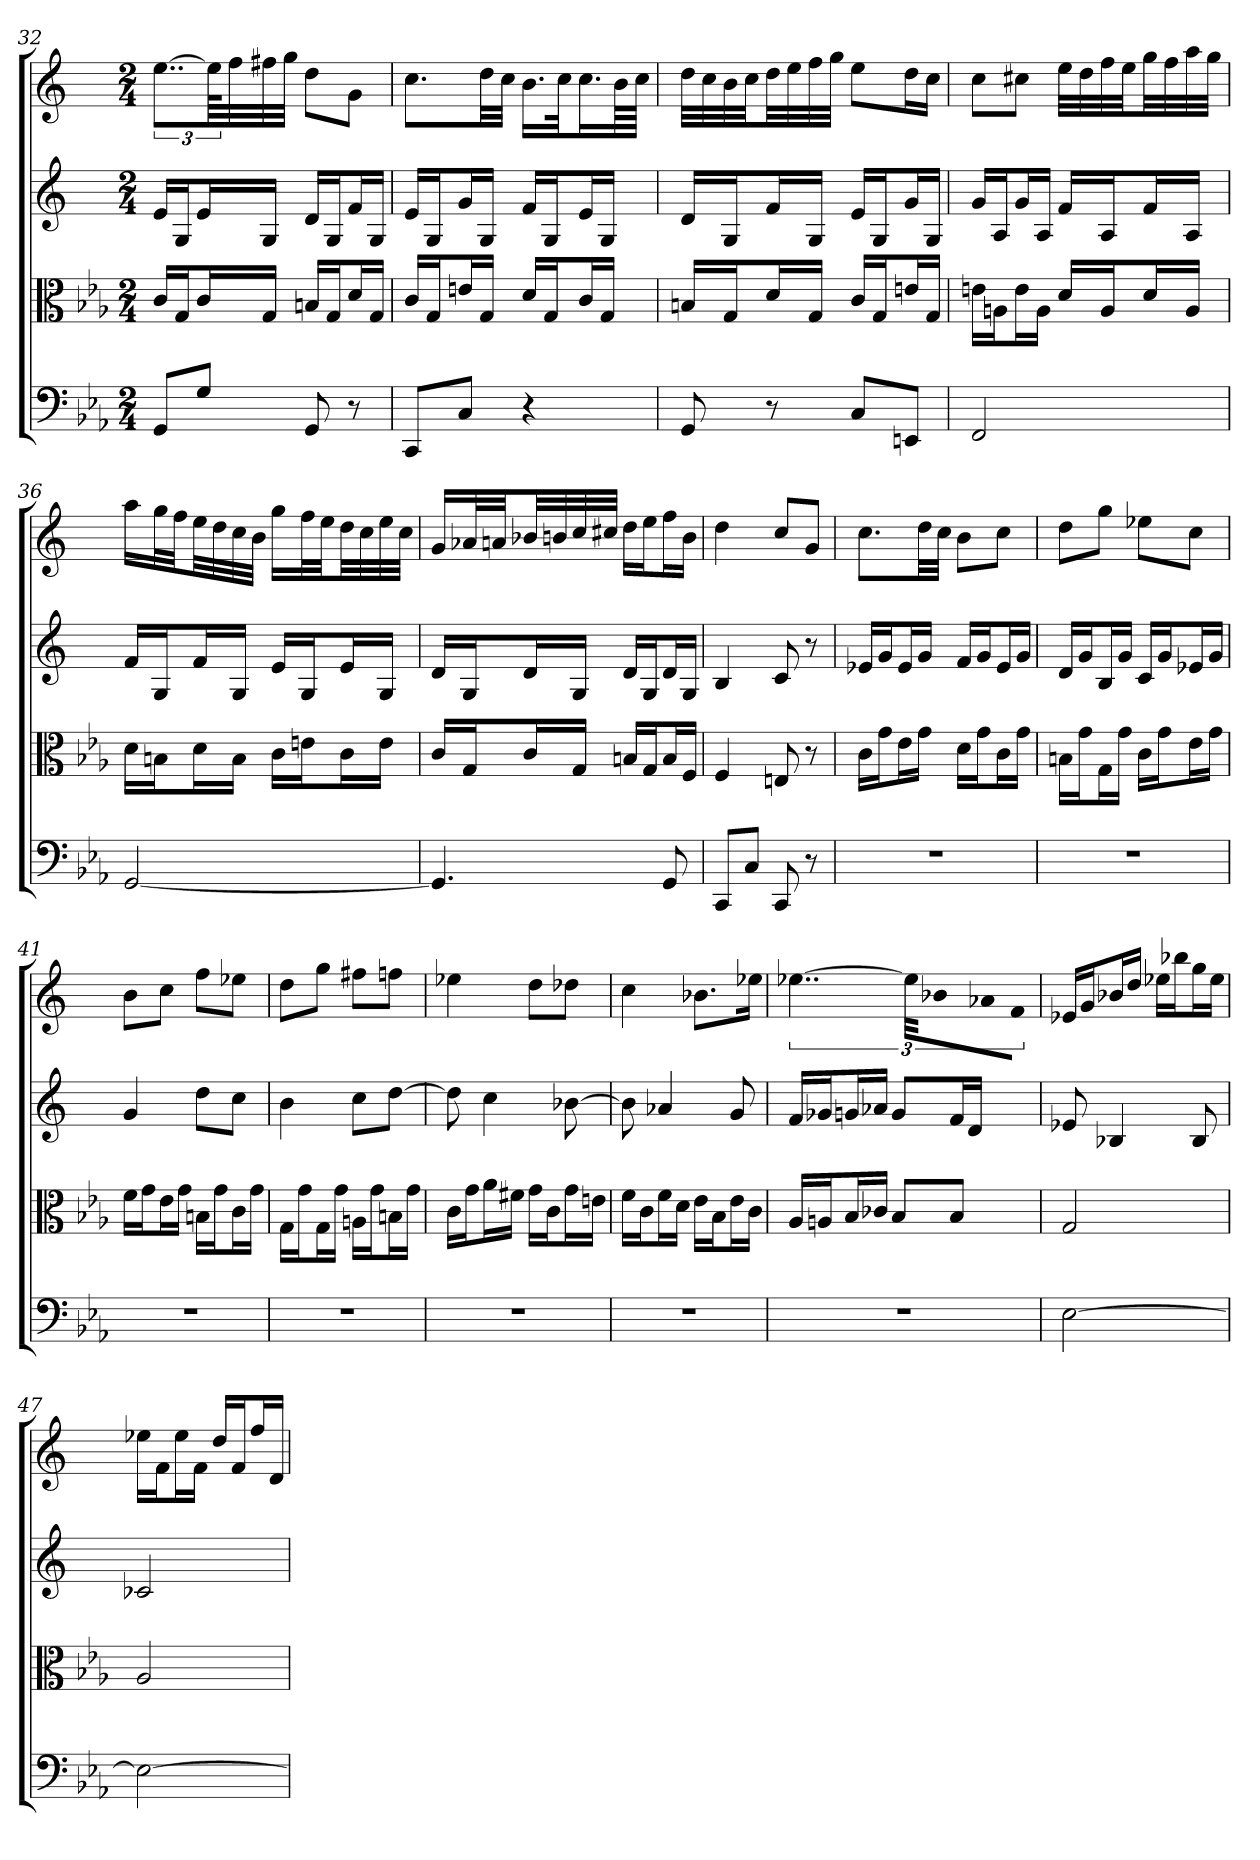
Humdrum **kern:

**kern	**kern	**kern	**kern
*part4	*part3	*part2	*part1
*staff4	*staff3	*staff2	*staff1
*clefF4	*clefC3	*	*
*k[b-e-a-]	*k[b-e-a-]	*k[]	*k[]
*	*	*C:	*C:
*M2/4	*M2/4	*M2/4	*M2/4
=32	=32	=32	=32
8GG/L	16c/LL	16eLL	[12..eeL
.	16G/J	16GJ	.
8G/J	16c/L	16eL	.
.	.	.	96eeKLL]
.	.	.	32ff
.	16G/JJ	16GJJ	32ff#X
.	.	.	32ggJJJ
8GG	16Bn/LL	16dLL	8ddL
.	16G/J	16GJ	.
8r	16d/L	16fL	8gJ
.	16G/JJ	16GJJ	.
=33	=33	=33	=33
8CC/L	16c/LL	16eLL	8.ccL
.	16G/J	16GJ	.
8C/J	16en/L	16gL	.
.	16G/JJ	16GJJ	32ddLL
.	.	.	32ccJJJ
4r	16d/LL	16fLL	16.bLL
.	16G/J	16GJ	.
.	.	.	32ccJk
.	16c/L	16eL	16.ccL
.	16G/JJ	16GJJ	.
.	.	.	64bLL
.	.	.	64ccJJJJ
=34	=34	=34	=34
8GG	16Bn/LL	16dLL	32ddLLL
.	.	.	32cc
.	16G/J	16GJ	32b
.	.	.	32ccJJ
8r	16d/L	16fL	32ddLL
.	.	.	32ee
.	16G/JJ	16GJJ	32ff
.	.	.	32ggJJJ
8C/L	16c/LL	16eLL	8eeL
.	16G/J	16GJ	.
8EEn/J	16en/L	16gL	16ddL
.	16G/JJ	16GJJ	16ccJJ
=35	=35	=35	=35
2FF	16en\LL	16gLL	8ccL
.	16An\J	16AJ	.
.	16e\L	16gL	8cc#XJ
.	16A\JJ	16AJJ	.
.	16d/LL	16fLL	32eeLLL
.	.	.	32dd
.	16A/J	16AJ	32ff
.	.	.	32eeJJ
.	16d/L	16fL	32ggLL
.	.	.	32ff
.	16A/JJ	16AJJ	32aa
.	.	.	32ggJJJ
=36	=36	=36	=36
[2GG	16d\LL	16fLL	16aaLL
.	16Bn\J	16GJ	32ggL
.	.	.	32ffJJ
.	16d\L	16fL	32eeLL
.	.	.	32dd
.	16B\JJ	16GJJ	32cc
.	.	.	32bJJJ
.	16c\LL	16eLL	16ggLL
.	16en\J	16GJ	32ffL
.	.	.	32eeJJ
.	16c\L	16eL	32ddLL
.	.	.	32cc
.	16e\JJ	16GJJ	32ee
.	.	.	32ccJJJ
=37	=37	=37	=37
4.GG]	16c/LL	16dLL	16gLL
.	16G/J	16GJ	32a-XL
.	.	.	32anJJ
.	16c/L	16dL	32b-XLL
.	.	.	32bn
.	16G/JJ	16GJJ	32cc
.	.	.	32cc#XJJJ
.	16Bn/LL	16dLL	16ddLL
.	16G/J	16GJ	16eeJ
8GG	16B/L	16dL	16ffL
.	16F/JJ	16GJJ	16bJJ
=38	=38	=38	=38
8CC/L	4F	4B	4dd
8C/J	.	.	.
8CC	8En	8c	8ccL
8r	8r	8r	8gJ
=39	=39	=39	=39
2r	16c\LL	16e-XLL	8.ccL
.	16g\J	16gJ	.
.	16e-\L	16e-L	.
.	16g\JJ	16gJJ	32ddLL
.	.	.	32ccJJJ
.	16d\LL	16fLL	8bL
.	16g\J	16gJ	.
.	16c\L	16e-L	8ccJ
.	16g\JJ	16gJJ	.
=40	=40	=40	=40
2r	16Bn\LL	16dLL	8ddL
.	16g\J	16gJ	.
.	16G\L	16BL	8ggJ
.	16g\JJ	16gJJ	.
.	16c\LL	16cLL	8ee-XL
.	16g\J	16gJ	.
.	16e-\L	16e-XL	8ccJ
.	16g\JJ	16gJJ	.
=41	=41	=41	=41
2r	16f\LL	4g	8bL
.	16g\J	.	.
.	16e-\L	.	8ccJ
.	16g\JJ	.	.
.	16Bn\LL	8ddL	8ffL
.	16g\J	.	.
.	16c\L	8ccJ	8ee-XJ
.	16g\JJ	.	.
=42	=42	=42	=42
2r	16G\LL	4b	8ddL
.	16g\J	.	.
.	16G\L	.	8ggJ
.	16g\JJ	.	.
.	16An\LL	8ccL	8ff#XL
.	16g\J	.	.
.	16Bn\L	[8ddJ	8ffnJ
.	16g\JJ	.	.
=43	=43	=43	=43
2r	16c\LL	8dd]	4ee-X
.	16g\J	.	.
.	16a-\L	4cc	.
.	16f#X\JJ	.	.
.	16g\LL	.	8ddL
.	16c\J	.	.
.	16g\L	[8b-X	8dd-XJ
.	16en\JJ	.	.
=44	=44	=44	=44
2r	16f\LL	8b-]	4cc
.	16c\J	.	.
.	16f\L	4a-X	.
.	16d\JJ	.	.
.	16e-\LL	.	8.b-XL
.	16B-\J	.	.
.	16e-\L	8g	.
.	16c\JJ	.	16ee-XJk
=45	=45	=45	=45
2r	16A-/LL	16fLL	[6..ee-X
.	16An/J	16g-XJ	.
.	16B-/L	16gnL	.
.	16c-X/JJ	16a-XJJ	.
.	8B-/L	8gL	.
.	.	.	48ee-KLL]
.	.	.	16b-XJ
.	8B-/J	16fL	16a-XL
.	.	16dJJ	16fJJ
=46	=46	=46	=46
[2E-	2G	8e-X	16e-XLL
.	.	.	16gJ
.	.	4B-X	16b-XL
.	.	.	16ddJJ
.	.	.	16ee-XLL
.	.	.	16bb-XJ
.	.	8B-	16ggL
.	.	.	16ee-JJ
=47	=47	=47	=47
2E-_	2A-	2c-X	16ee-XLL
.	.	.	16fJ
.	.	.	16ee-L
.	.	.	16fJJ
.	.	.	16ddLL
.	.	.	16fJ
.	.	.	16ffL
.	.	.	16dJJ
=	=	=	=
*-	*-	*-	*-
